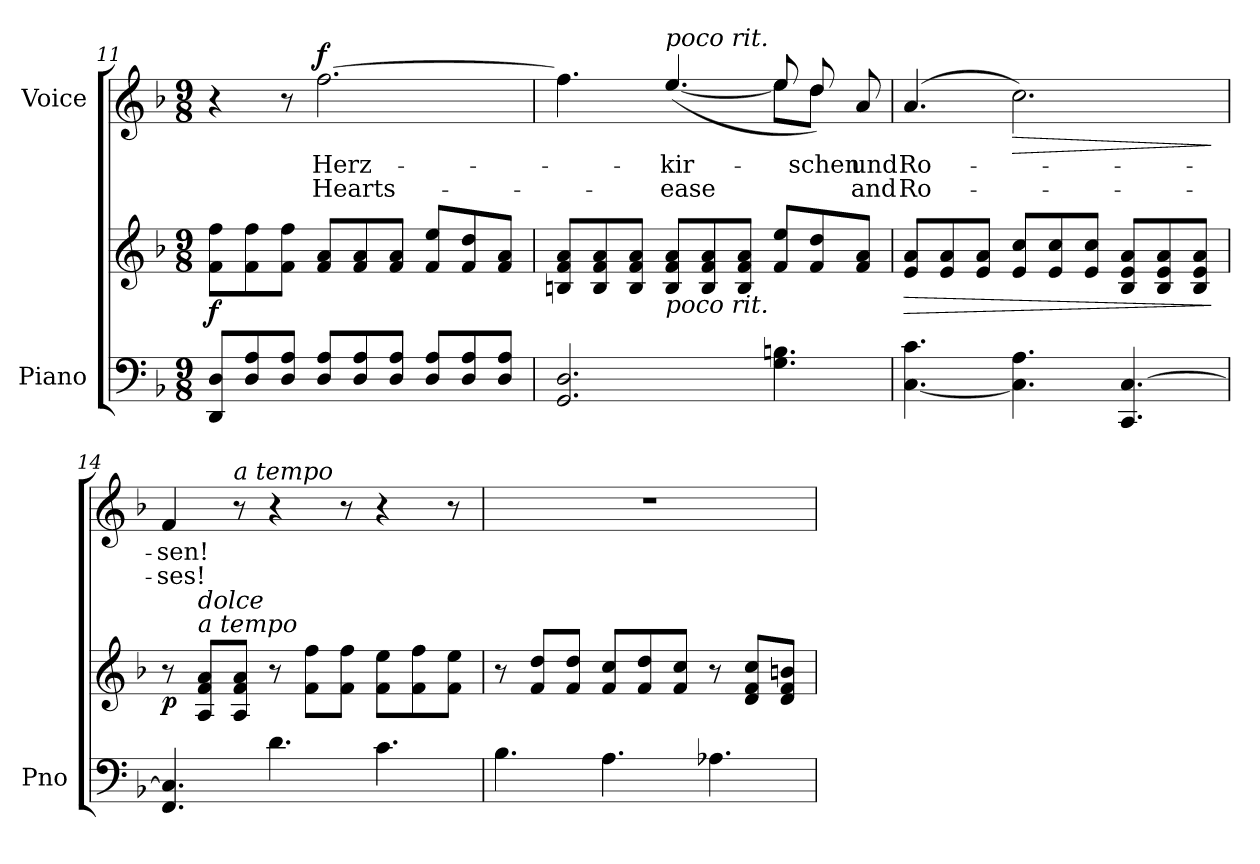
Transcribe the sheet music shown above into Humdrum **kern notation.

**kern	**kern	**dynam	**kern	**text	**text	**dynam
*part2	*part2	*part2	*part1	*part1	*part1	*part1
*staff3	*staff2	*staff2/3	*staff1	*staff1	*staff1	*staff1
*I"Piano	*	*	*I"Voice	*	*	*
*I'Pno	*	*	*	*	*	*
*clefF4	*clefG2	*	*clefG2	*	*	*
*k[b-]	*k[b-]	*	*k[b-]	*	*	*
*M9/8	*M9/8	*	*M9/8	*	*	*
=11	=11	=11	=11	=11	=11	=11
!	!	!LO:DY:b	!	!	!	!
8DD/ 8D/L	8f\ 8ff\L	f	4r	.	.	.
8D/ 8A/	8f\ 8ff\	.	.	.	.	.
8D/ 8A/J	8f\ 8ff\J	.	8r	.	.	.
!	!	!	!	!	!	!LO:DY:a
8D/ 8A/L	8f/ 8a/L	.	[2.ff\	Herz-	Hearts-	f
8D/ 8A/	8f/ 8a/	.	.	.	.	.
8D/ 8A/J	8f/ 8a/J	.	.	.	.	.
8D/ 8A/L	8f/ 8ee/L	.	.	.	.	.
8D/ 8A/	8f/ 8dd/	.	.	.	.	.
8D/ 8A/J	8f/ 8a/J	.	.	.	.	.
=12	=12	=12	=12	=12	=12	=12
*	*	*	*^	*	*	*
2.GG/ 2.D/	8Bn/ 8f/ 8a/L	.	4.ff\]	2.ryy	.	.	.
.	8B/ 8f/ 8a/	.	.	.	.	.	.
.	8B/ 8f/ 8a/J	.	.	.	.	.	.
!	!	!	!LO:TX:a:i:t=poco rit.	!	!	!	!
!	!LO:TX:b:i:t=poco rit.	!	!	!	!	!	!
.	8B/ 8f/ 8a/L	.	(<[>4.ee/	.	-kir-	-ease	.
.	8B/ 8f/ 8a/	.	.	.	.	.	.
.	8B/ 8f/ 8a/J	.	.	.	.	.	.
4.G\ 4.Bn\	8f/ 8ee/L	.	8ee/]	8ee\L	.	.	.
.	8f/ 8dd/	.	8dd/)	8dd\J	-schen	.	.
.	8f/ 8a/J	.	8a/	8ryy	und	and	.
=13	=13	=13	=13	=13	=13	=13	=13
!	!	!LO:HP:b	!	!	!	!	!
*	*	*	*v	*v	*	*	*
[4.C\ 4.c\	8e/ 8a/L	>	(4.a/	Ro-	Ro-	.
.	8e/ 8a/	.	.	.	.	.
.	8e/ 8a/J	.	.	.	.	.
!	!	!	!	!	!	!LO:HP:b
4.C\] 4.A\	8e/ 8cc/L	.	2.cc\)	.	.	>
.	8e/ 8cc/	.	.	.	.	.
.	8e/ 8cc/J	.	.	.	.	.
4.CC/ [4.C/	8B-/ 8e/ 8a/L	.	.	.	.	.
.	8B-/ 8e/ 8a/	.	.	.	.	.
.	8B-/ 8e/ 8a/J	.	.	.	.	.
.	.	]	.	.	.	]
=14	=14	=14	=14	=14	=14	=14
!	!	!LO:DY:b	!	!	!	!
4.FF/ 4.C/]	8r	p	4f/	-sen!	-ses!	.
!	!LO:TX:a:i:t=a tempo	!	!	!	!	!
!	!LO:TX:i:t=dolce	!	!	!	!	!
.	8A/ 8f/ 8a/L	.	.	.	.	.
!	!	!	!LO:TX:a:i:t=a tempo	!	!	!
.	8A/ 8f/ 8a/J	.	8r	.	.	.
4.d\	8r	.	4r	.	.	.
.	8f\ 8ff\L	.	.	.	.	.
.	8f\ 8ff\J	.	8r	.	.	.
4.c\	8f\ 8ee\L	.	4r	.	.	.
.	8f\ 8ff\	.	.	.	.	.
.	8f\ 8ee\J	.	8r	.	.	.
=15	=15	=15	=15	=15	=15	=15
4.B-\	8r	.	8%9r	.	.	.
.	8f/ 8dd/L	.	.	.	.	.
.	8f/ 8dd/J	.	.	.	.	.
4.A\	8f/ 8cc/L	.	.	.	.	.
.	8f/ 8dd/	.	.	.	.	.
.	8f/ 8cc/J	.	.	.	.	.
4.A-X\	8r	.	.	.	.	.
.	8d/ 8f/ 8cc/L	.	.	.	.	.
.	8d/ 8f/ 8bn/J	.	.	.	.	.
=	=	=	=	=	=	=
*-	*-	*-	*-	*-	*-	*-
